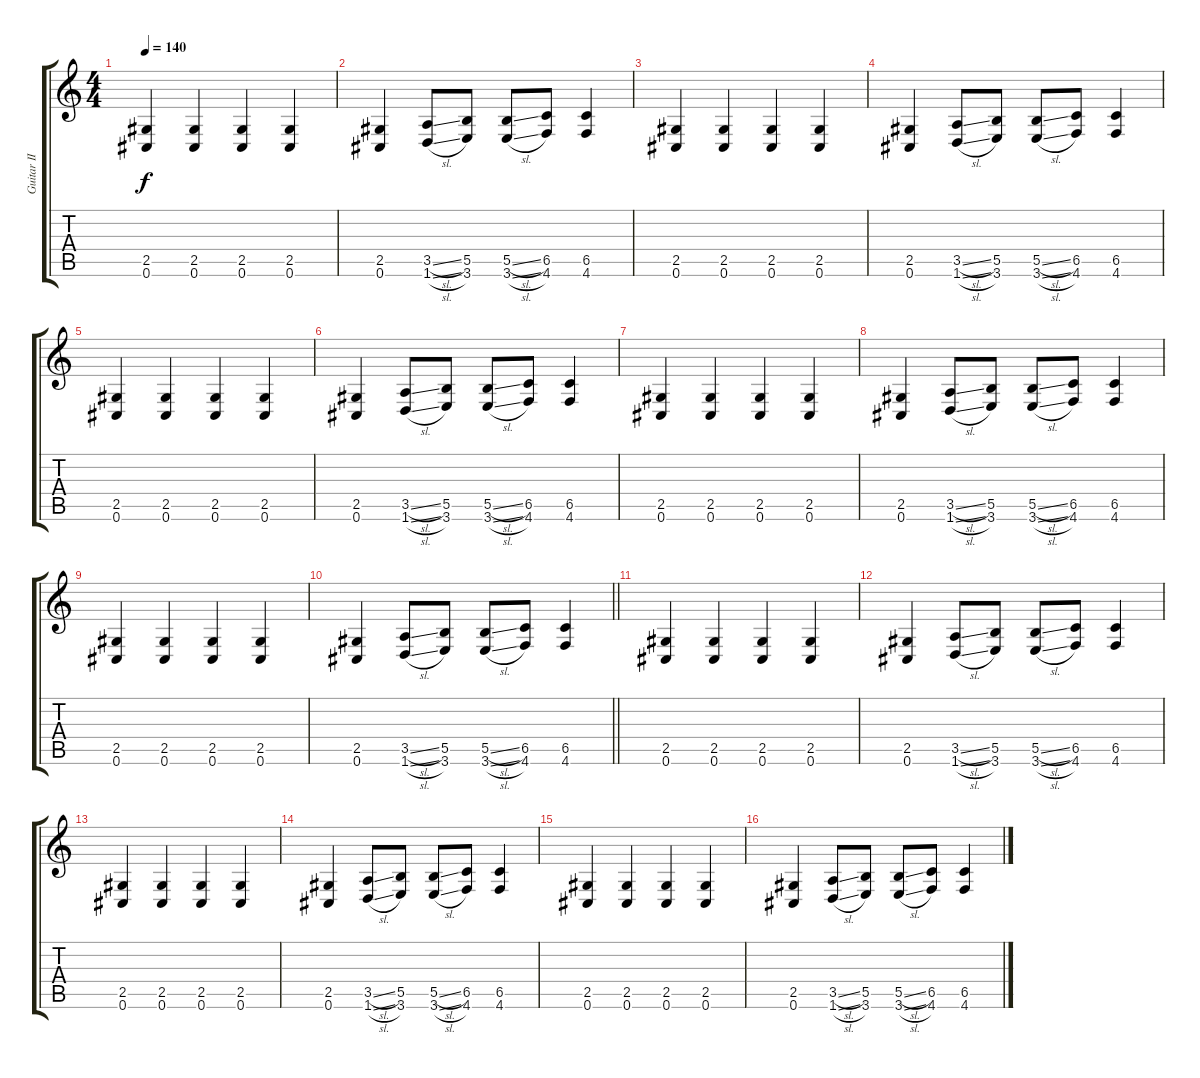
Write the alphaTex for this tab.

\track ("Guitar II" "Guitar II") {instrument distortionguitar}
\staff {score tabs}
\tuning (Db4 Ab3 E3 B2 Gb2 Db2) {hide}
\ts (4 4)
\tempo 140
\clef g2
\ks c
(2.5 0.6).4{dy f instrument distortionguitar} (2.5 0.6).4 (2.5 0.6).4 (2.5 0.6).4 |
(2.5 0.6).4 (3.5{sl} 1.6{sl}).8 (5.5 3.6).8 (5.5{sl} 3.6{sl}).8 (6.5 4.6).8 (6.5 4.6).4 |
(2.5 0.6).4 (2.5 0.6).4 (2.5 0.6).4 (2.5 0.6).4 |
(2.5 0.6).4 (3.5{sl} 1.6{sl}).8 (5.5 3.6).8 (5.5{sl} 3.6{sl}).8 (6.5 4.6).8 (6.5 4.6).4 |
(2.5 0.6).4 (2.5 0.6).4 (2.5 0.6).4 (2.5 0.6).4 |
(2.5 0.6).4 (3.5{sl} 1.6{sl}).8 (5.5 3.6).8 (5.5{sl} 3.6{sl}).8 (6.5 4.6).8 (6.5 4.6).4 |
(2.5 0.6).4 (2.5 0.6).4 (2.5 0.6).4 (2.5 0.6).4 |
(2.5 0.6).4 (3.5{sl} 1.6{sl}).8 (5.5 3.6).8 (5.5{sl} 3.6{sl}).8 (6.5 4.6).8 (6.5 4.6).4 |
(2.5 0.6).4 (2.5 0.6).4 (2.5 0.6).4 (2.5 0.6).4 |
\barLineRight lightlight
(2.5 0.6).4 (3.5{sl} 1.6{sl}).8 (5.5 3.6).8 (5.5{sl} 3.6{sl}).8 (6.5 4.6).8 (6.5 4.6).4 |
(2.5 0.6).4 (2.5 0.6).4 (2.5 0.6).4 (2.5 0.6).4 |
(2.5 0.6).4 (3.5{sl} 1.6{sl}).8 (5.5 3.6).8 (5.5{sl} 3.6{sl}).8 (6.5 4.6).8 (6.5 4.6).4 |
(2.5 0.6).4 (2.5 0.6).4 (2.5 0.6).4 (2.5 0.6).4 |
(2.5 0.6).4 (3.5{sl} 1.6{sl}).8 (5.5 3.6).8 (5.5{sl} 3.6{sl}).8 (6.5 4.6).8 (6.5 4.6).4 |
(2.5 0.6).4 (2.5 0.6).4 (2.5 0.6).4 (2.5 0.6).4 |
(2.5 0.6).4 (3.5{sl} 1.6{sl}).8 (5.5 3.6).8 (5.5{sl} 3.6{sl}).8 (6.5 4.6).8 (6.5 4.6).4
